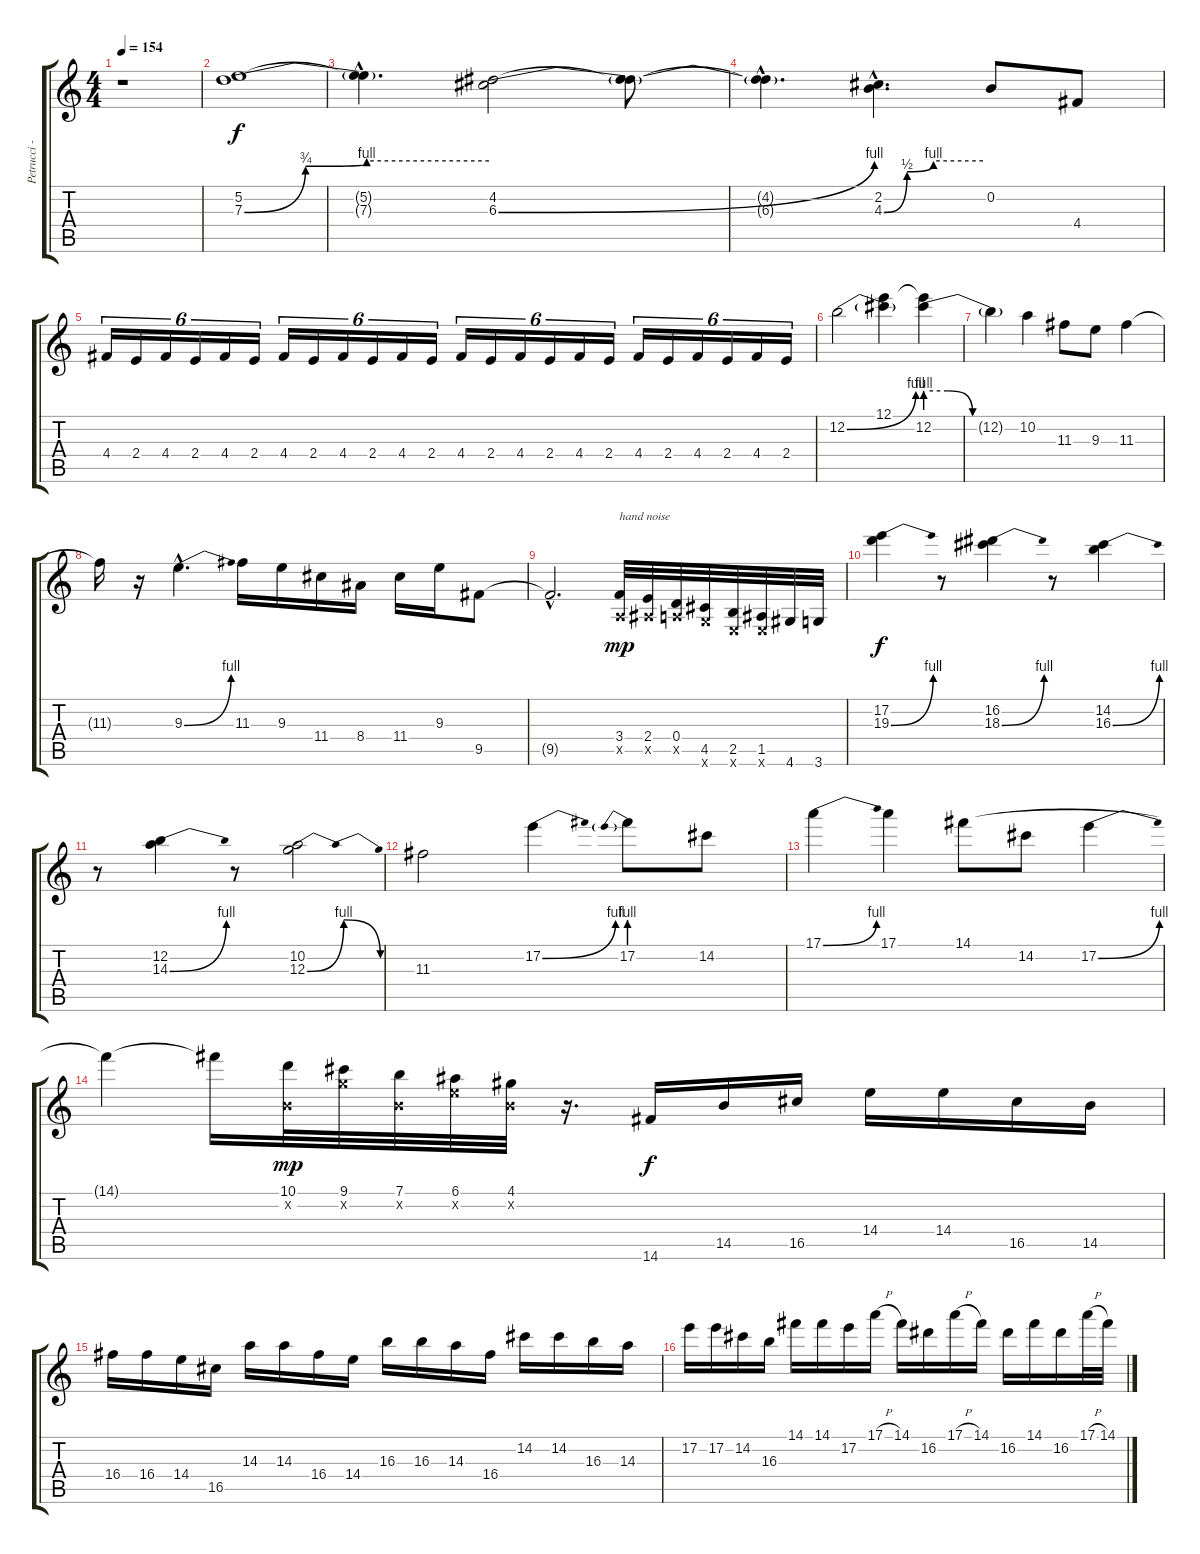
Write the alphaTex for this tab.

\track ("Petrucci -  SoloGuitar" "Petrucci -") {instrument distortionguitar}
\staff {score tabs}
\tuning (E4 B3 G3 D3 A2 E2) {hide}
\ts (4 4)
\tempo 154
\clef g2
\ks c
r.1{dy f} |
(5.2 7.3{be (custom 0 0 15 3 30 4 60 4)}).1 |
(5.2{hac t} 7.3{hac t}).4{d} (4.2 6.3{be (bend 0 0 60 4)}).2 (4.2{t} 6.3{t}).8 |
(4.2{hac t} 6.3{hac t}).4{d} (2.2{hac} 4.3{be (custom 0 0 14 2 30 4 60 4) hac}).4{d} 0.2.8 4.4.8 |
4.4.16{tu (6 4)} 2.4.16{tu (6 4)} 4.4.16{tu (6 4)} 2.4.16{tu (6 4)} 4.4.16{tu (6 4)} 2.4.16{tu (6 4)} 4.4.16{tu (6 4)} 2.4.16{tu (6 4)} 4.4.16{tu (6 4)} 2.4.16{tu (6 4)} 4.4.16{tu (6 4)} 2.4.16{tu (6 4)} 4.4.16{tu (6 4)} 2.4.16{tu (6 4)} 4.4.16{tu (6 4)} 2.4.16{tu (6 4)} 4.4.16{tu (6 4)} 2.4.16{tu (6 4)} 4.4.16{tu (6 4)} 2.4.16{tu (6 4)} 4.4.16{tu (6 4)} 2.4.16{tu (6 4)} 4.4.16{tu (6 4)} 2.4.16{tu (6 4)} |
12.2{be (bend 0 0 60 4)}.2 (12.1 12.2{t}).4 (12.1{t} 12.2{be (custom 0 4 14 4 30 0 60 0)}).4 |
12.2{t}.4 10.2.4 11.3.8 9.3.8 11.3.4 |
11.3{t}.16 r.16 9.3{be (bend 0 0 60 4) hac}.4{d} 11.3.16 9.3.16 11.4.16 8.4.16 11.4.16 9.3.16 9.5.8 |
9.5{hac t}.2{d} (3.4 0.5{x}).32{txt "hand noise" dy mp} (2.4 1.5{x}).32 (0.4 0.5{x}).32 (4.5 3.6{x}).32 (2.5 0.6{x}).32 (1.5 0.6{x}).32 4.6.32 3.6.32 |
(17.2 19.3{be (bend 0 0 60 4)}).4{dy f} r.8 (16.2 18.3{be (bend 0 0 60 4)}).4 r.8 (14.2 16.3{be (bend 0 0 60 4)}).4 |
r.8 (12.2 14.3{be (bend 0 0 60 4)}).4 r.8 (10.2 12.3{be (bendrelease 0 0 15 4 50 4 60 0)}).2 |
11.3.2 17.2{be (bend 0 0 60 4)}.4 17.2{be (prebend 0 4 60 4)}.8 14.2.8 |
17.1{be (bend 0 0 60 4)}.4 17.1.4 14.1.8 14.2.8 17.2{be (bend 0 0 60 4)}.4 |
14.1{t}.4 14.1{t}.16 (10.1 0.2{x}).32{dy mp} (9.1 8.2{x}).32 (7.1 0.2{x}).32 (6.1 5.2{x}).32 (4.1 0.2{x}).32 r.16{d} 14.6.16{dy f} 14.5.16 16.5.16 14.4.16 14.4.16 16.5.16 14.5.16 |
16.4.16 16.4.16 14.4.16 16.5.16 14.3.16 14.3.16 16.4.16 14.4.16 16.3.16 16.3.16 14.3.16 16.4.16 14.2.16 14.2.16 16.3.16 14.3.16 |
17.2.16 17.2.16 14.2.16 16.3.16 14.1.16 14.1.16 17.2.16 17.1{h}.16 14.1.16 16.2.16 17.1{h}.16 14.1.16 16.2.16 14.1.16 16.2.16 17.1{h}.32 14.1.32
